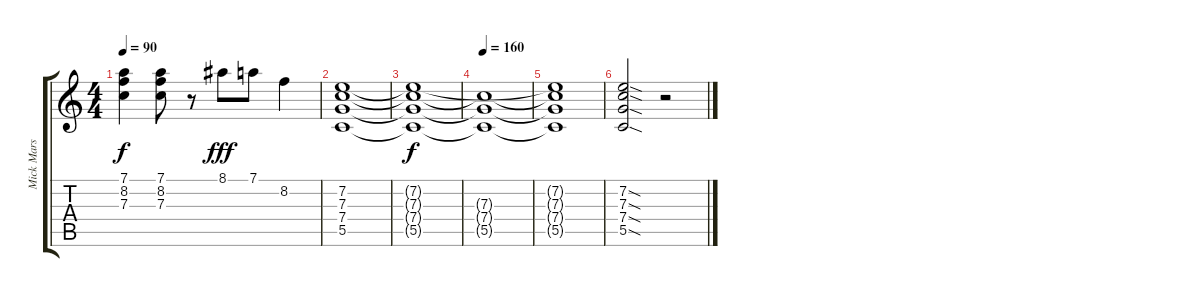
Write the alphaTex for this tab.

\track ("Mick Mars - Rhytm - Guitar II" "Mick Mars ") {instrument overdrivenguitar}
\staff {score tabs}
\tuning (D4 A3 F3 C3 G2 D2) {hide}
\ts (4 4)
\tempo 90
\clef g2
\ks c
(7.1 8.2 7.3).4{dy f} (7.1 8.2 7.3).8 r.8 8.1.8{dy fff} 7.1.8 8.2.4 |
(7.2 7.3 7.4 5.5).1 |
(7.2{t} 7.3{t} 7.4{t} 5.5{t}).1{dy f} |
\tempo 160
(7.3{t} 7.4{t} 5.5{t}).1 |
(7.2{t} 7.3{t} 7.4{t} 5.5{t}).1 |
(7.2{sod} 7.3{sod} 7.4{sod} 5.5{sod}).2 r.2
